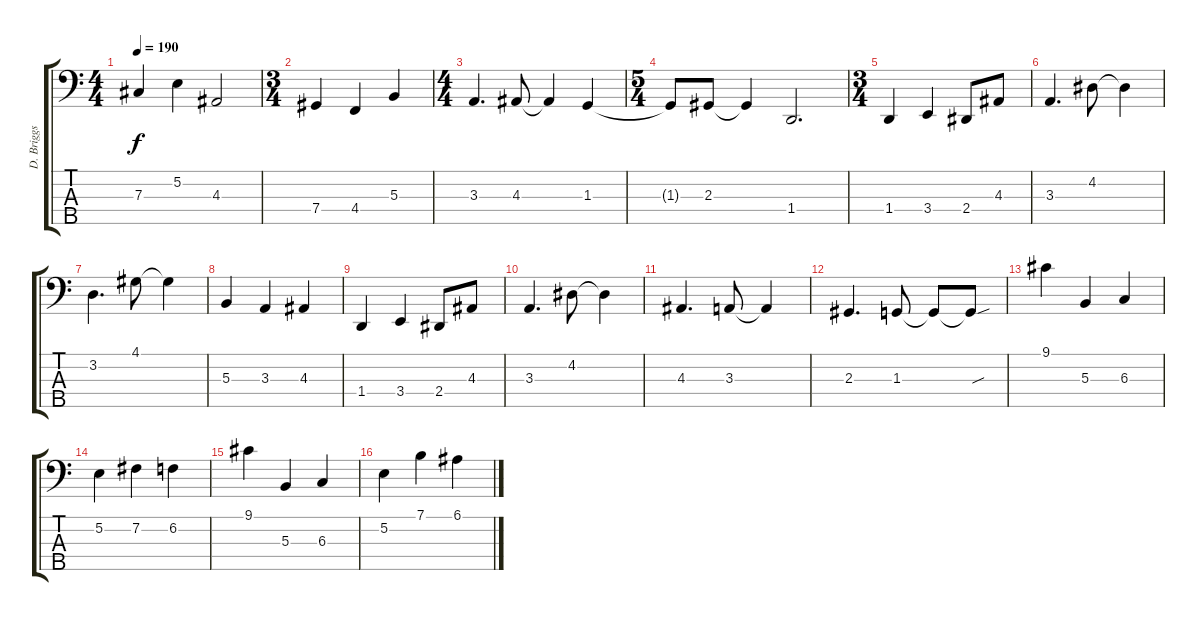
\track ("D. Briggs Bass" "D. Briggs ") {instrument electricbassfinger}
\staff {score tabs}
\tuning (E2 B1 Gb1 Db1 Ab0) {hide}
\ts (4 4)
\tempo 190
\clef f4
\ks c
7.3.4{dy f} 5.2.4 4.3.2 |
\ts (3 4)
7.4.4 4.4.4 5.3.4 |
\ts (4 4)
3.3.4{d} 4.3.8 4.3{t}.4 1.3.4 |
\ts (5 4)
1.3{t}.8 2.3.8 2.3{t}.4 1.4.2{d} |
\ts (3 4)
1.4.4 3.4.4 2.4.8 4.3.8 |
3.3.4{d} 4.2.8 4.2{t}.4 |
3.2.4{d} 4.1.8 4.1{t}.4 |
5.3.4 3.3.4 4.3.4 |
1.4.4 3.4.4 2.4.8 4.3.8 |
3.3.4{d} 4.2.8 4.2{t}.4 |
4.3.4{d} 3.3.8 3.3{t}.4 |
2.3.4{d} 1.3.8 1.3{t}.8 1.3{sou t}.8 |
9.1.4 5.3.4 6.3.4 |
5.2.4 7.2.4 6.2.4 |
9.1.4 5.3.4 6.3.4 |
5.2.4 7.1.4 6.1.4
